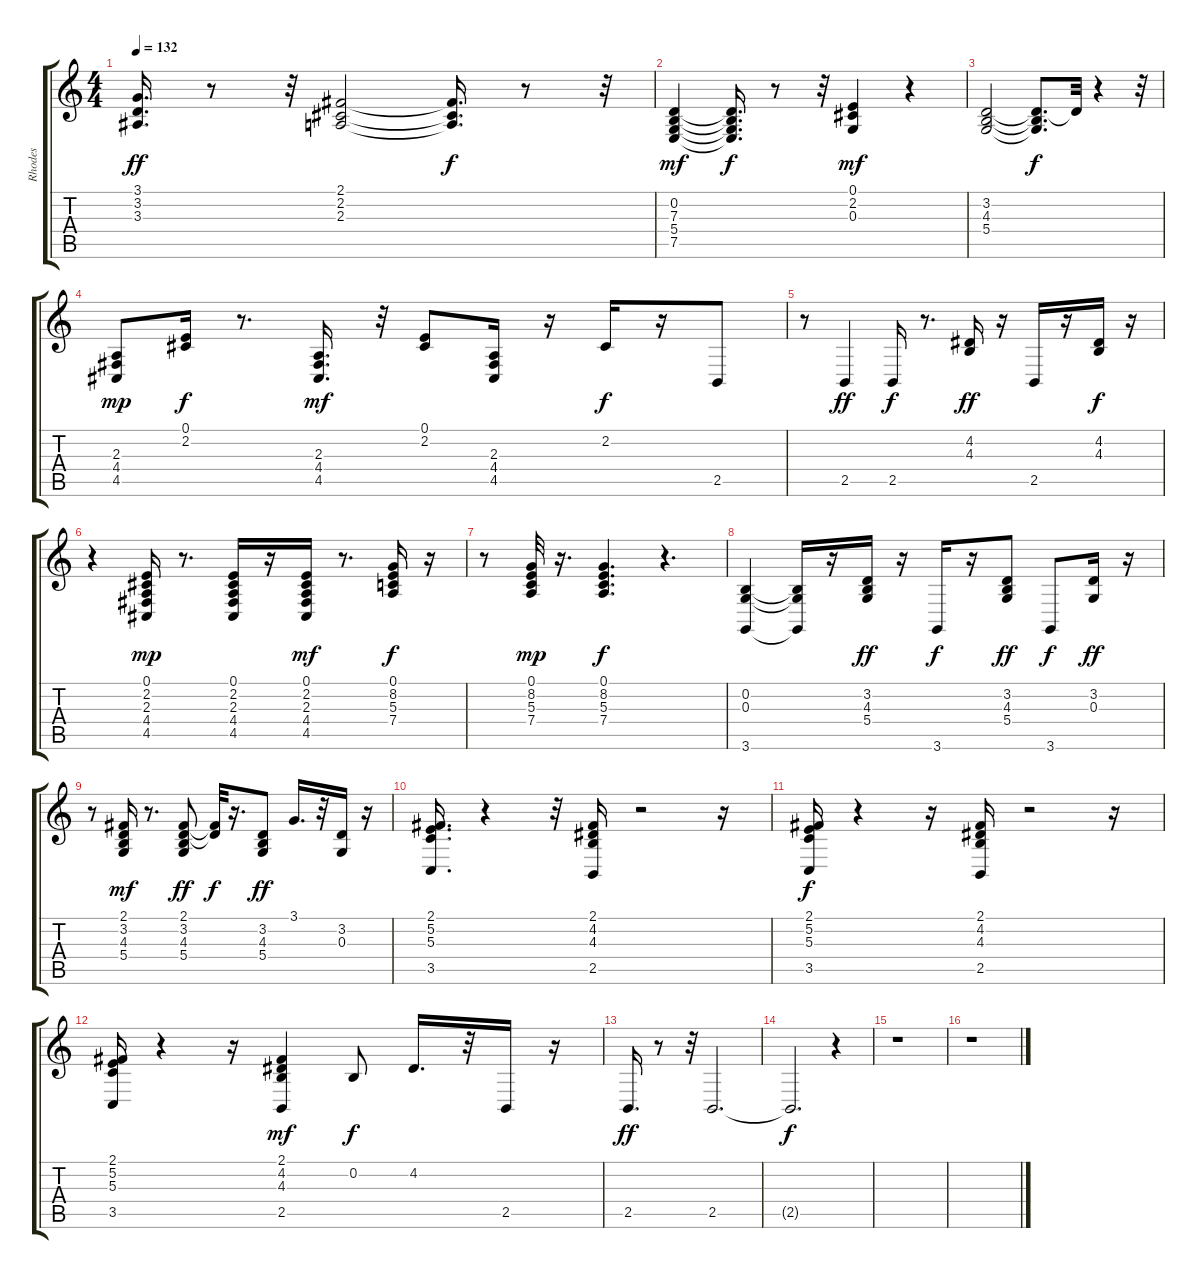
\track ("Rhodes" "Rhodes") {instrument electricpiano1}
\staff {score tabs}
\tuning (E4 B3 G3 D3 A2 E2) {hide}
\ts (4 4)
\tempo 132
\clef g2
\ks c
(3.1 3.2 3.3).16{d dy ff} r.8 r.32 (2.1 2.2 2.3).2 (2.1{t} 2.2{t} 2.3{t}).16{d dy f} r.8 r.32 |
(0.2 7.3 5.4 7.5).4{dy mf} (0.2{t} 7.3{t} 5.4{t} 7.5{t}).16{d dy f} r.8 r.32 (0.1 2.2 0.3).4{dy mf} r.4 |
(3.2 4.3 5.4).2 (3.2{t} 4.3{t} 5.4{t}).8{d dy f} 3.2{t}.32 r.4 r.32 |
(2.3 4.4 4.5).8{dy mp} (0.1 2.2).16{dy f} r.8{d} (2.3 4.4 4.5).16{d dy mf} r.32 (0.1 2.2).8 (2.3 4.4 4.5).16 r.16 2.2.16{dy f} r.16 2.5.8 |
r.8 2.5.4{dy ff} 2.5.16{dy f} r.8{d} (4.2 4.3).16{dy ff} r.16 2.5.16 r.16 (4.2 4.3).16{dy f} r.16 |
r.4 (0.1 2.2 2.3 4.4 4.5).16{dy mp} r.8{d} (0.1 2.2 2.3 4.4 4.5).16 r.16 (0.1 2.2 2.3 4.4 4.5).16{dy mf} r.8{d} (0.1 8.2 5.3 7.4).16{dy f} r.16 |
r.8 (0.1 8.2 5.3 7.4).32{dy mp} r.16{d} (0.1 8.2 5.3 7.4).4{d dy f} r.4{d} |
(0.2 0.3 3.6).4 (0.2{t} 0.3{t} 3.6{t}).16 r.16 (3.2 4.3 5.4).16{dy ff} r.16 3.6.16{dy f} r.16 (3.2 4.3 5.4).8{dy ff} 3.6.8{dy f} (3.2 0.3).16{dy ff} r.16 |
r.8 (2.1 3.2 4.3 5.4).16{dy mf} r.8{d} (2.1 3.2 4.3 5.4).8{dy ff} (2.1{t} 3.2{t}).32{dy f} r.16{d} (3.2 4.3 5.4).8{dy ff} 3.1.16{d} r.32 (3.2 0.3).16 r.16 |
(2.1 5.2 5.3 3.5).16{d} r.4 r.32 (2.1 4.2 4.3 2.5).16 r.2 r.16 |
(2.1 5.2 5.3 3.5).16{dy f} r.4 r.16 (2.1 4.2 4.3 2.5).16 r.2 r.16 |
(2.1 5.2 5.3 3.5).16 r.4 r.16 (2.1 4.2 4.3 2.5).4{dy mf} 0.2.8{dy f} 4.2.16{d} r.32 2.5.16 r.16 |
2.5.16{d dy ff} r.8 r.32 2.5.2{d} |
2.5{t}.2{d dy f} r.4 |
r.1 |
r.1
